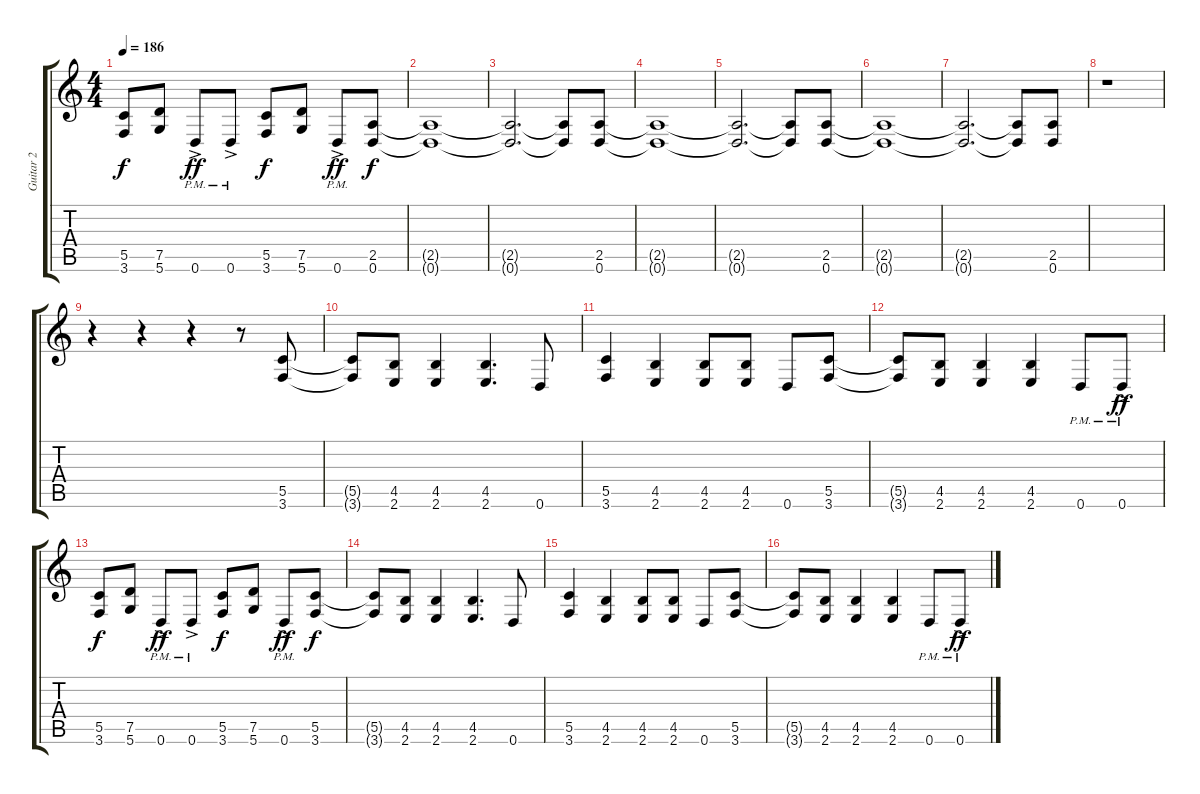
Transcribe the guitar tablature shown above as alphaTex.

\track ("Guitar 2" "Guitar 2") {instrument distortionguitar}
\staff {score tabs}
\tuning (D4 A3 F3 C3 G2 D2) {hide}
\ts (4 4)
\tempo 186
\clef g2
\ks c
(5.5 3.6).8{dy f} (7.5 5.6).8 0.6{ac pm}.8{dy ff} 0.6{ac pm}.8 (5.5 3.6).8{dy f} (7.5 5.6).8 0.6{ac pm}.8{dy ff} (2.5 0.6).8{dy f} |
(2.5{t} 0.6{t}).1 |
(2.5{t} 0.6{t}).2{d} (2.5{t} 0.6{t}).8 (2.5 0.6).8 |
(2.5{t} 0.6{t}).1 |
(2.5{t} 0.6{t}).2{d} (2.5{t} 0.6{t}).8 (2.5 0.6).8 |
(2.5{t} 0.6{t}).1 |
(2.5{t} 0.6{t}).2{d} (2.5{t} 0.6{t}).8 (2.5 0.6).8 |
r.1 |
r.4 r.4 r.4 r.8 (5.5 3.6).8 |
(5.5{t} 3.6{t}).8 (4.5 2.6).8 (4.5 2.6).4 (4.5 2.6).4{d} 0.6.8 |
(5.5 3.6).4 (4.5 2.6).4 (4.5 2.6).8 (4.5 2.6).8 0.6.8 (5.5 3.6).8 |
(5.5{t} 3.6{t}).8 (4.5 2.6).8 (4.5 2.6).4 (4.5 2.6).4 0.6{pm}.8 0.6{ac pm}.8{dy ff} |
(5.5 3.6).8{dy f} (7.5 5.6).8 0.6{ac pm}.8{dy ff} 0.6{ac pm}.8 (5.5 3.6).8{dy f} (7.5 5.6).8 0.6{ac pm}.8{dy ff} (5.5 3.6).8{dy f} |
(5.5{t} 3.6{t}).8 (4.5 2.6).8 (4.5 2.6).4 (4.5 2.6).4{d} 0.6.8 |
(5.5 3.6).4 (4.5 2.6).4 (4.5 2.6).8 (4.5 2.6).8 0.6.8 (5.5 3.6).8 |
(5.5{t} 3.6{t}).8 (4.5 2.6).8 (4.5 2.6).4 (4.5 2.6).4 0.6{pm}.8 0.6{ac pm}.8{dy ff}
